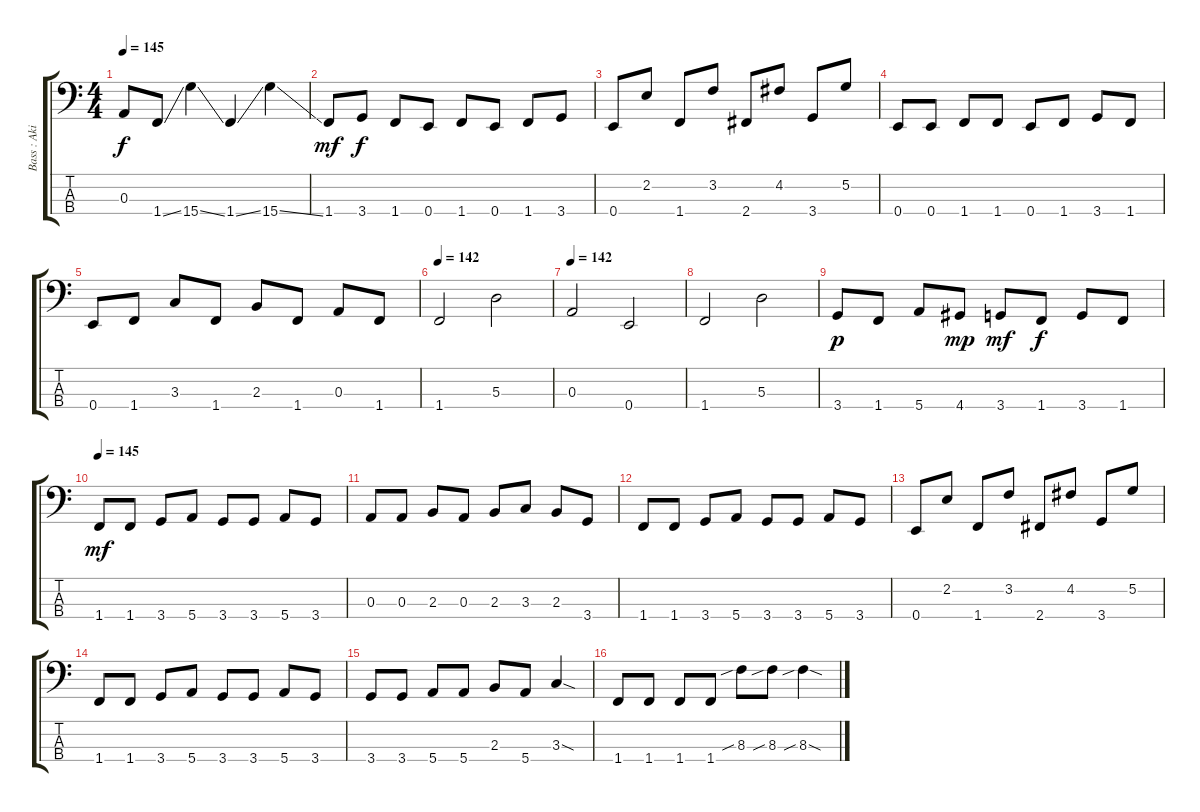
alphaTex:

\track ("Bass : Akiyama Mio" "Bass : Aki") {instrument electricbasspick}
\staff {score tabs}
\tuning (G2 D2 A1 E1) {hide}
\ts (4 4)
\tempo 145
\clef f4
\ks c
0.3.8{dy f} 1.4{ss}.8 15.4{ss}.4 1.4{ss}.4 15.4{ss}.4 |
1.4.8{dy mf} 3.4.8{dy f} 1.4.8 0.4.8 1.4.8 0.4.8 1.4.8 3.4.8 |
0.4.8 2.2.8 1.4.8 3.2.8 2.4.8 4.2.8 3.4.8 5.2.8 |
0.4.8 0.4.8 1.4.8 1.4.8 0.4.8 1.4.8 3.4.8 1.4.8 |
0.4.8 1.4.8 3.3.8 1.4.8 2.3.8 1.4.8 0.3.8 1.4.8 |
\tempo 142
1.4.2 5.3.2 |
\tempo 142
0.3.2 0.4.2 |
1.4.2 5.3.2 |
3.4.8{dy p} 1.4.8 5.4.8 4.4.8{dy mp} 3.4.8{dy mf} 1.4.8{dy f} 3.4.8 1.4.8 |
\tempo 145
1.4.8{dy mf} 1.4.8 3.4.8 5.4.8 3.4.8 3.4.8 5.4.8 3.4.8 |
0.3.8 0.3.8 2.3.8 0.3.8 2.3.8 3.3.8 2.3.8 3.4.8 |
1.4.8 1.4.8 3.4.8 5.4.8 3.4.8 3.4.8 5.4.8 3.4.8 |
0.4.8 2.2.8 1.4.8 3.2.8 2.4.8 4.2.8 3.4.8 5.2.8 |
1.4.8 1.4.8 3.4.8 5.4.8 3.4.8 3.4.8 5.4.8 3.4.8 |
3.4.8 3.4.8 5.4.8 5.4.8 2.3.8 5.4.8 3.3{sod}.4 |
1.4.8 1.4.8 1.4.8 1.4.8 8.3{sib}.8 8.3{sib}.8 8.3{sib sod}.4
